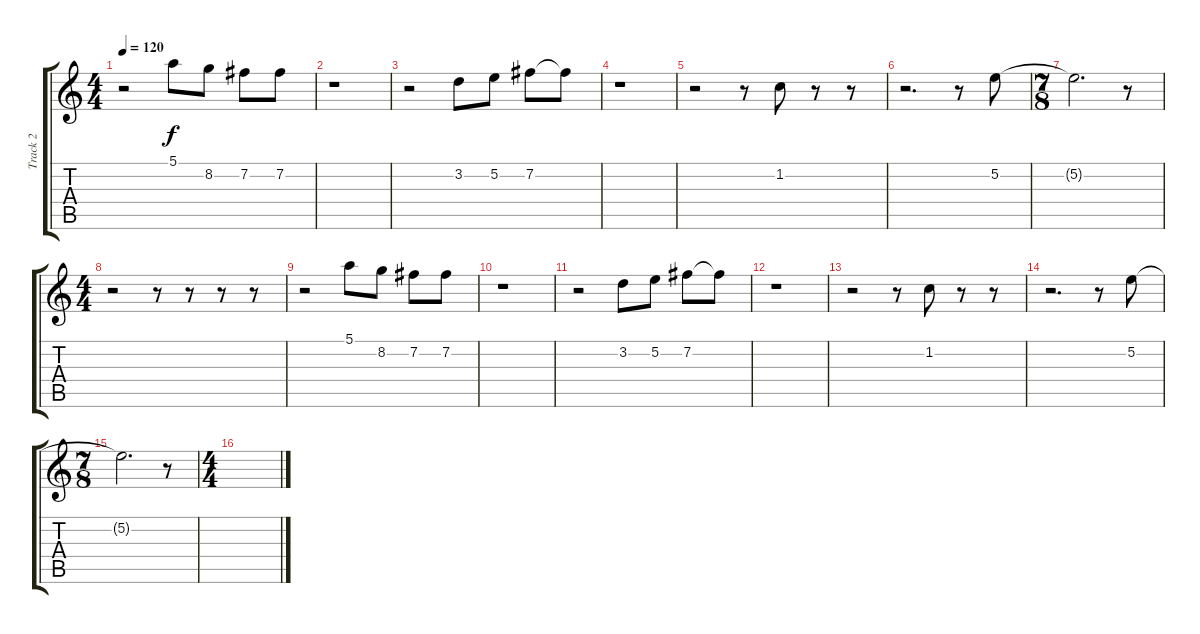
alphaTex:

\track ("Track 2" "Track 2") {instrument acousticguitarsteel}
\staff {score tabs}
\tuning (E4 B3 G3 D3 A2 E2) {hide}
\ts (4 4)
\tempo 120
\clef g2
\ks c
r.2{dy f} 5.1.8 8.2.8 7.2.8 7.2.8 |
r.1 |
r.2 3.2.8 5.2.8 7.2.8 7.2{t}.8 |
r.1 |
r.2 r.8 1.2.8 r.8 r.8 |
r.2{d} r.8 5.2.8 |
\ts (7 8)
5.2{t}.2{d} r.8 |
\ts (4 4)
r.2 r.8 r.8 r.8 r.8 |
r.2 5.1.8 8.2.8 7.2.8 7.2.8 |
r.1 |
r.2 3.2.8 5.2.8 7.2.8 7.2{t}.8 |
r.1 |
r.2 r.8 1.2.8 r.8 r.8 |
r.2{d} r.8 5.2.8 |
\ts (7 8)
5.2{t}.2{d} r.8 |
\ts (4 4)
